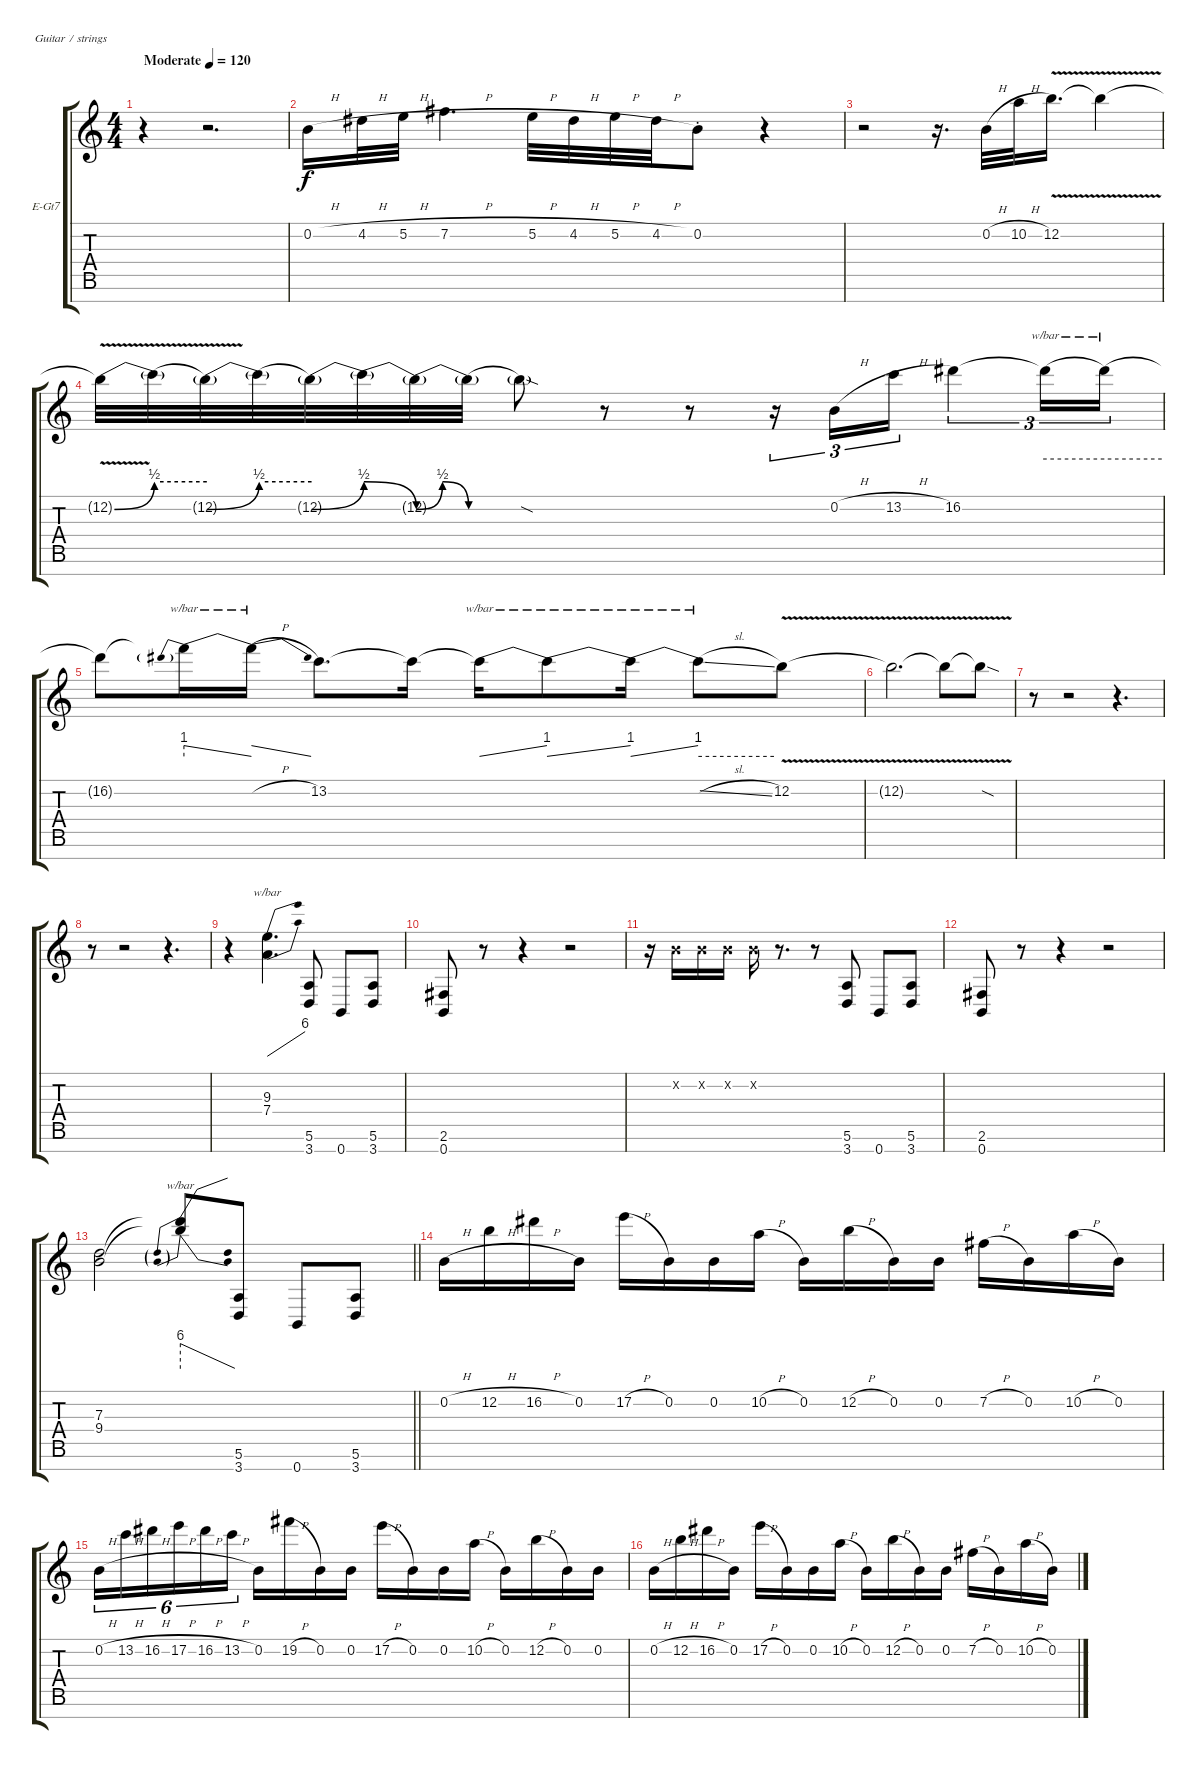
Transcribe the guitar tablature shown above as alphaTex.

\bracketExtendMode groupsimilarinstruments
\firstSystemTrackNameOrientation horizontal
\otherSystemsTrackNameOrientation horizontal
\track ("Track 1" "E-Gt7") {instrument distortionguitar}
\staff {score tabs}
\tuning (E4 B3 G3 D3 A2 E2 B1)
\ts (4 4)
\beaming (8 2 2 2 2)
\tempo (120 "Moderate")
\clef g2
\ks c
r.4{dy f instrument distortionguitar} r.2{d} |
0.2{h}.16 4.2{h}.32 5.2{h}.32 7.2{h}.4{d} 5.2{h}.32 4.2{h}.32 5.2{h}.32 4.2{h}.32 0.2{st}.8 r.4 |
r.2 r.16{d} 0.2{h}.32 10.2{h}.32 12.2{v}.16{d} 12.2{v t}.4 |
12.2{be (bend 0 0 60 2) v t}.32 12.2{be (hold 0 2 60 2) v t}.32 12.2{be (bend 0 0 60 2) t}.32 12.2{be (hold 0 2 60 2) t}.32 12.2{be (bend 0 0 60 2) t}.32 12.2{be (release 0 2 60 0) t}.32 12.2{be (bendrelease 0 0 30 2 30 2 60 0) t}.32 12.2{be (hold 0 0 60 0) t}.32 12.2{sod t}.8 r.8 r.8 r.16{tu (3 2)} 0.2{h}.16{tu (3 2)} 13.2{h}.16{tu (3 2)} 16.2.4{tu (3 2)} 16.2{t}.16{tu (3 2) tbe (hold default 0 0 60 0)} 16.2{t}.16{tu (3 2) tbe (hold default 0 0 60 0)} |
16.2{t}.8 16.2{t}.16{tbe (predivedive default 0 4 60 0)} 16.2{h t}.16{tbe (dive default 0 4 60 0)} 13.2.8{d} 13.2{t}.16 13.2{t}.16{tbe (dive default 0 0 60 4)} 13.2{t}.8{tbe (dive default 0 0 60 4)} 13.2{t}.16{tbe (dive default 0 0 60 4)} 13.2{sl t}.8{tbe (hold default 0 0 60 0)} 12.2{v}.8 |
12.2{v t}.2{d} 12.2{v t}.8 12.2{v sod t}.8 |
r.8 r.2 r.4{d} |
r.8 r.2 r.4{d} |
r.4 (9.3 7.4).4{d tbe (dive default 0 0 60 24)} (5.6 3.7).8 0.7.8 (5.6 3.7).8 |
(2.6 0.7).8 r.8 r.4 r.2 |
r.16 0.2{x}.16 0.2{x}.16 0.2{x}.16 0.2{x}.16 r.8{d} r.8 (5.6 3.7).8 0.7.8 (5.6 3.7).8 |
(2.6 0.7).8 r.8 r.4 r.2 |
\barLineRight lightlight
(7.3 9.4).2 (7.3{t} 9.4{t}).8{tbe (predivedive default 0 24 60 0)} (5.6 3.7).8 0.7.8 (5.6 3.7).8 |
0.2{h}.16 12.2{h}.16 16.2{h}.16 0.2.16 17.2{h}.16 0.2.16 0.2.16 10.2{h}.16 0.2.16 12.2{h}.16 0.2.16 0.2.16 7.2{h}.16 0.2.16 10.2{h}.16 0.2.16 |
0.2{h}.16{tu (6 4)} 13.2{h}.16{tu (6 4)} 16.2{h}.16{tu (6 4)} 17.2{h}.16{tu (6 4)} 16.2{h}.16{tu (6 4)} 13.2{h}.16{tu (6 4)} 0.2.16 19.2{h}.16 0.2.16 0.2.16 17.2{h}.16 0.2.16 0.2.16 10.2{h}.16 0.2.16 12.2{h}.16 0.2.16 0.2.16 |
0.2{h}.16 12.2{h}.16 16.2{h}.16 0.2.16 17.2{h}.16 0.2.16 0.2.16 10.2{h}.16 0.2.16 12.2{h}.16 0.2.16 0.2.16 7.2{h}.16 0.2.16 10.2{h}.16 0.2.16
